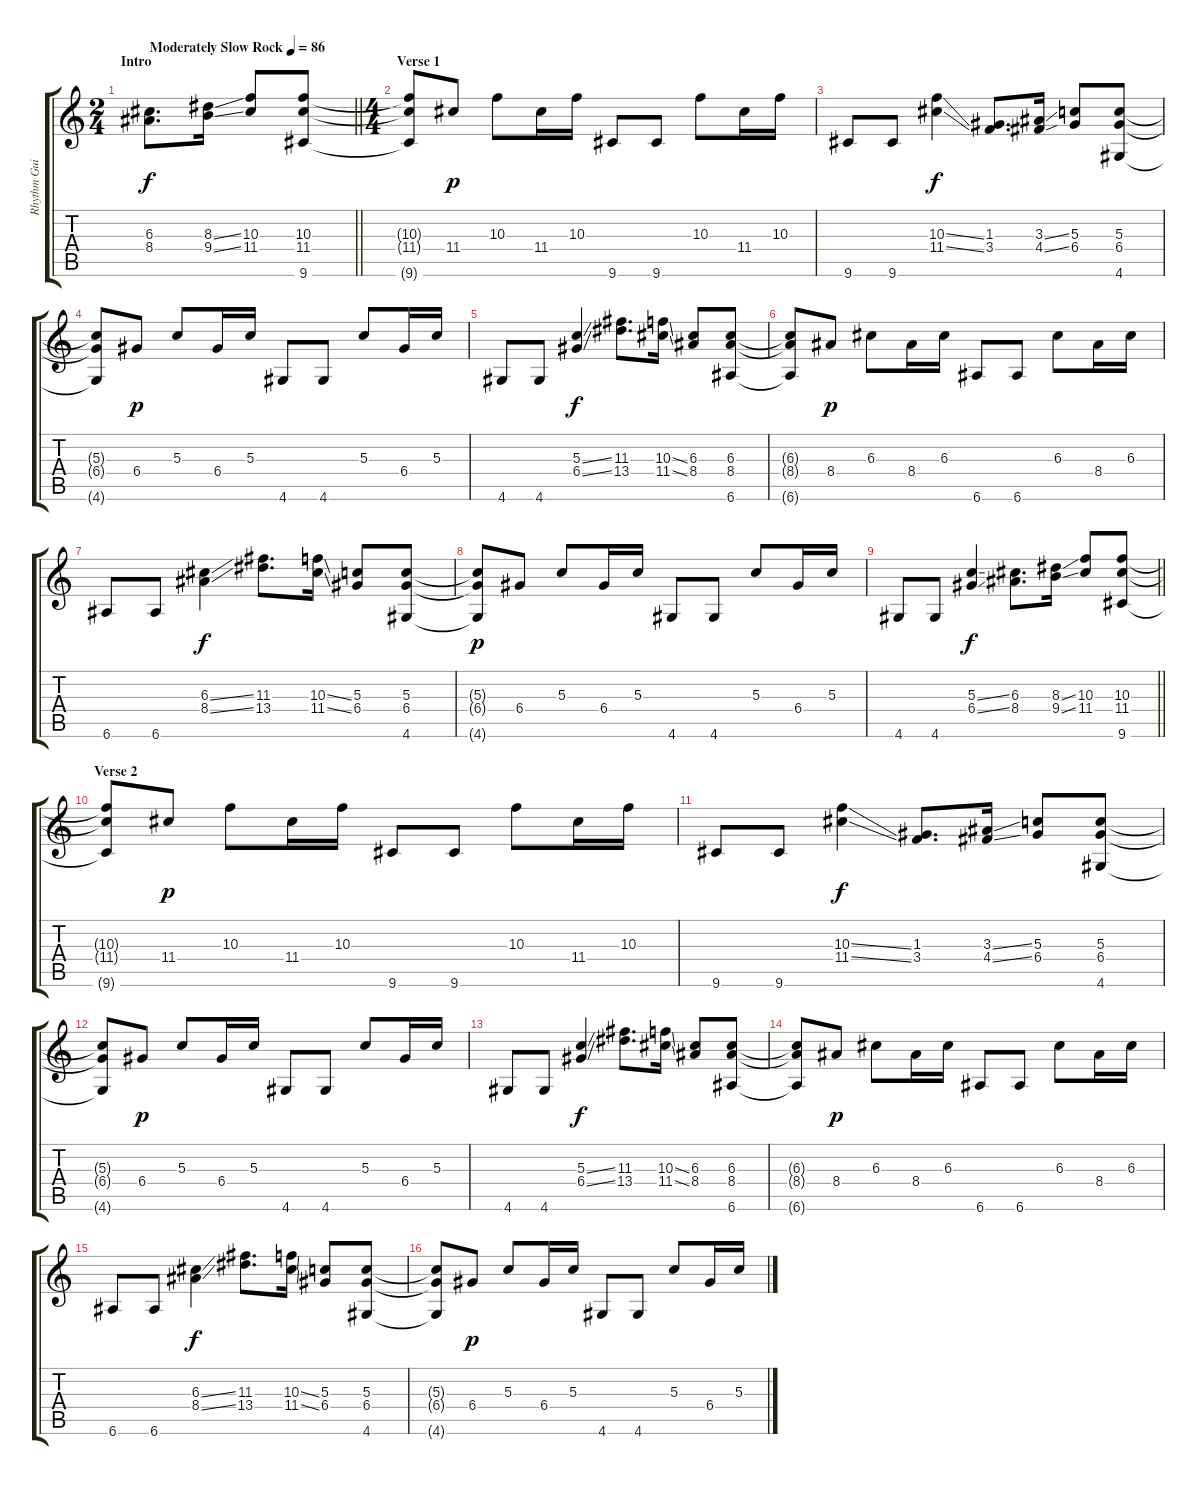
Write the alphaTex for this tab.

\track ("Rhythm Guitar" "Rhythm Gui") {instrument electricguitarjazz}
\staff {score tabs}
\tuning (E4 B3 G3 D3 A2 E2) {hide}
\ts (2 4)
\section ("" "Intro")
\tempo (86 "Moderately Slow Rock")
\clef g2
\barLineRight lightlight
\ks c
(6.3 8.4).8{d dy f instrument electricguitarjazz} (8.3{ss} 9.4{ss}).16 (10.3 11.4).8 (10.3 11.4 9.6).8 |
\ts (4 4)
\section ("" "Verse 1")
(10.3{t} 11.4{t} 9.6{t}).8 11.4.8{dy p} 10.3.8 11.4.16 10.3.16 9.6.8 9.6.8 10.3.8 11.4.16 10.3.16 |
9.6.8 9.6.8 (10.3{ss} 11.4{ss}).4{dy f} (1.3 3.4).8{d} (3.3{ss} 4.4{ss}).16 (5.3 6.4).8 (5.3 6.4 4.6).8 |
(5.3{t} 6.4{t} 4.6{t}).8 6.4.8{dy p} 5.3.8 6.4.16 5.3.16 4.6.8 4.6.8 5.3.8 6.4.16 5.3.16 |
4.6.8 4.6.8 (5.3{ss} 6.4{ss}).4{dy f} (11.3 13.4).8{d} (10.3{ss} 11.4{ss}).16 (6.3 8.4).8 (6.3 8.4 6.6).8 |
(6.3{t} 8.4{t} 6.6{t}).8 8.4.8{dy p} 6.3.8 8.4.16 6.3.16 6.6.8 6.6.8 6.3.8 8.4.16 6.3.16 |
6.6.8 6.6.8 (6.3{ss} 8.4{ss}).4{dy f} (11.3 13.4).8{d} (10.3{ss} 11.4{ss}).16 (5.3 6.4).8 (5.3 6.4 4.6).8 |
(5.3{t} 6.4{t} 4.6{t}).8{dy p} 6.4.8 5.3.8 6.4.16 5.3.16 4.6.8 4.6.8 5.3.8 6.4.16 5.3.16 |
\barLineRight lightlight
4.6.8 4.6.8 (5.3{ss} 6.4{ss}).4{dy f} (6.3 8.4).8{d} (8.3{ss} 9.4{ss}).16 (10.3 11.4).8 (10.3 11.4 9.6).8 |
\section ("" "Verse 2")
(10.3{t} 11.4{t} 9.6{t}).8 11.4.8{dy p} 10.3.8 11.4.16 10.3.16 9.6.8 9.6.8 10.3.8 11.4.16 10.3.16 |
9.6.8 9.6.8 (10.3{ss} 11.4{ss}).4{dy f} (1.3 3.4).8{d} (3.3{ss} 4.4{ss}).16 (5.3 6.4).8 (5.3 6.4 4.6).8 |
(5.3{t} 6.4{t} 4.6{t}).8 6.4.8{dy p} 5.3.8 6.4.16 5.3.16 4.6.8 4.6.8 5.3.8 6.4.16 5.3.16 |
4.6.8 4.6.8 (5.3{ss} 6.4{ss}).4{dy f} (11.3 13.4).8{d} (10.3{ss} 11.4{ss}).16 (6.3 8.4).8 (6.3 8.4 6.6).8 |
(6.3{t} 8.4{t} 6.6{t}).8 8.4.8{dy p} 6.3.8 8.4.16 6.3.16 6.6.8 6.6.8 6.3.8 8.4.16 6.3.16 |
6.6.8 6.6.8 (6.3{ss} 8.4{ss}).4{dy f} (11.3 13.4).8{d} (10.3{ss} 11.4{ss}).16 (5.3 6.4).8 (5.3 6.4 4.6).8 |
(5.3{t} 6.4{t} 4.6{t}).8 6.4.8{dy p} 5.3.8 6.4.16 5.3.16 4.6.8 4.6.8 5.3.8 6.4.16 5.3.16
